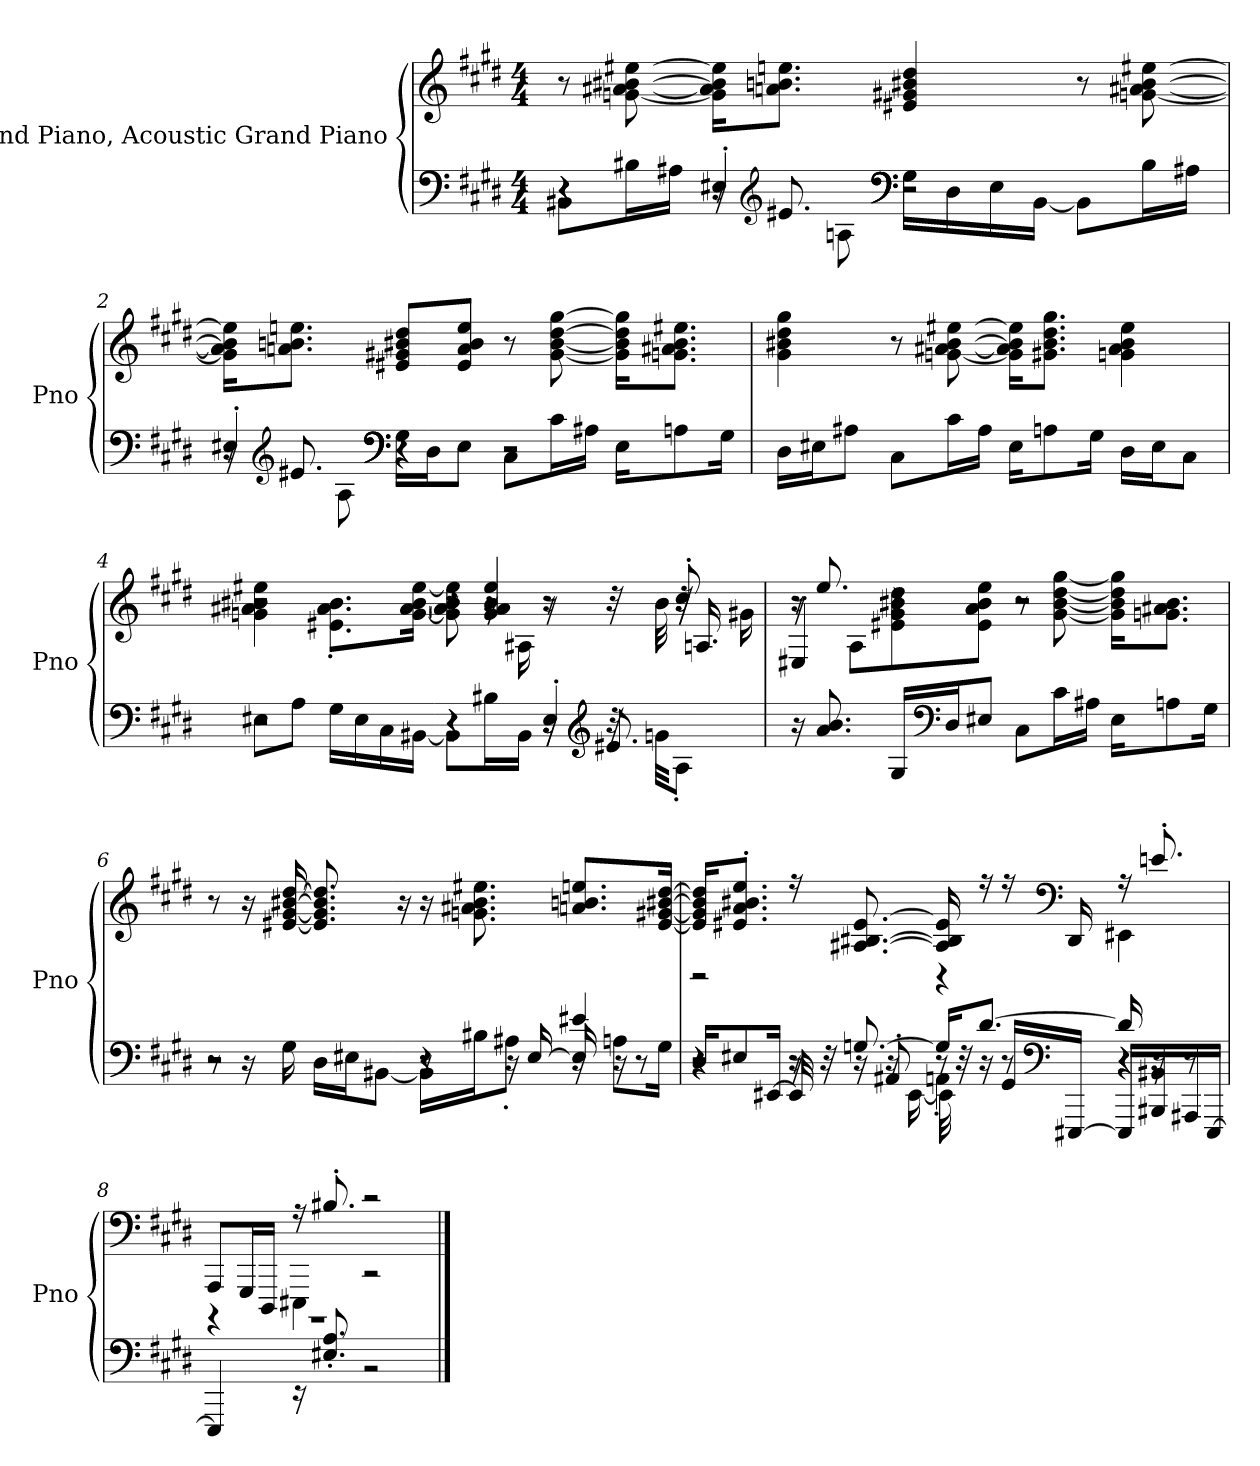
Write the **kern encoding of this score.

**kern	**kern
*part1	*part1
*staff2	*staff1
*I"Grand Piano, Acoustic Grand Piano	*
*I'Pno	*
*clefF4	*clefG2
*k[f#c#g#d#]	*k[f#c#g#d#]
*M4/4	*M4/4
*MM120	*MM120
=1	=1
*^	*
*	*^	*
4r	8BB#Xi\L	4r	8r
.	16B#Xi\L	.	[8gni\ [8a#Xi\ [8b#Xi\ [8ee#Xi\
.	16A#Xi\JJ	.	.
16r	8r	4E#X'i/	16g\] 16a#\] 16b#\] 16ee#\]KL
*clefG2	*	*	*
8.e#Xi/	.	.	8.ani\ 8.bni\ 8.eeni\J
.	8Ani\	.	.
*clefF4	*	*	*
2r	16G#i\LL	2r	4e#Xi/ 4g#Xi/ 4b#Xi/ 4dd#i/
.	16D#i\	.	.
.	16E#i\	.	.
.	[16BB#i\JJ	.	.
.	8BB#\L]	.	8r
.	16B#i\L	.	[8gni\ [8a#Xi\ [8b#i\ [8ee#Xi\
.	16A#Xi\JJ	.	.
!!LO:LB:g=z
=2	=2	=2	=2
16r	8r	4E#X'i/	16g\] 16a#\] 16b#\] 16ee#\]KL
*clefG2	*	*	*
8.e#Xi/	.	.	8.ani\ 8.bni\ 8.eeni\J
.	8Ai\	.	.
*clefF4	*	*	*
4r	16G#i\LL	4r	8e#Xi/ 8g#Xi/ 8b#Xi/ 8dd#i/L
.	16D#i\J	.	.
.	8E#i\J	.	8e#i/ 8ai/ 8b#i/ 8eei/J
2r	8C#i\L	2r	8r
.	16c#i\L	.	[8g#i\ [8b#i\ [8dd#i\ [8gg#i\
.	16A#Xi\JJ	.	.
.	16E#i\KL	.	16g#\] 16b#\] 16dd#\] 16gg#\]KL
.	8Ani\	.	8.gni\ 8.a#Xi\ 8.b#i\ 8.ee#Xi\J
.	16G#i\Jk	.	.
*v	*v	*v	*
=3	=3
16D#i\LL	4g#i\ 4b#Xi\ 4dd#i\ 4gg#i\
16E#Xi\J	.
8A#Xi\J	.
8C#i\L	8r
16c#i\L	[8gni\ [8a#Xi\ [8b#i\ [8ee#Xi\
16A#i\JJ	.
16E#i\KL	16g\] 16a#\] 16b#\] 16ee#\]KL
8Ani\	8.g#Xi\ 8.b#i\ 8.dd#i\ 8.gg#i\J
16G#i\Jk	.
16D#i\LL	4gni\ 4a#i\ 4b#i\ 4ee#i\
16E#i\J	.
8C#i\J	.
!!LO:LB:g=z
=4	=4
*^	*^
*	*^	*	*^
2r	8E#Xi\L	2r	2r	4gnj\ 4a#Xj\ 4b#Xj\ 4ee#XZ\	2r
.	8AZ\J	.	.	.	.
.	16G#Z\LL	.	.	8.e#XZ\' 8.a#Z\' 8.b#Z\'L	.
.	16E#Z\	.	.	.	.
.	16C#Z\	.	.	.	.
.	[16BB#Xj\JJ	.	.	[16gj\ [16a#j\ [16b#j\ [16ee#j\Jk	.
4r	8BB#\L]	4r	8r	8g\] 8a#\] 8b#\] 8ee#\]	4r
.	16B#Xj\L	.	4gj/ 4a#j/ 4b#j/ 4ee#j/	16r	.
.	16BB#Z\JJ	.	.	16A#XZ\	.
16r	16r	4E#'Z/	.	16r	8r
*clefG2	*	*	*	*	*
8.e#XZ/	32r	.	.	32r	.
.	32gnZ\KKL	.	.	32b#Z\	.
.	8A'Z\J	.	8cc#'Z/	16r	32r
.	.	.	.	.	16.AnZ/
.	.	.	.	16g#Xj\	.
*v	*v	*v	*	*	*
!!LO:LB:g=z	!!	!!
=5	=5	=5	=5
16r	16r	8r	4E#X'i/
8.ai/ 8.bi/	8.eei/	.	.
.	.	8Ai\L	.
16G#i/LL	4r	8e#Xi\ 8g#i\ 8b#Xi\ 8dd#i\	4r
*clefF4	*	*	*
16D#i/J	.	.	.
8E#Xi/J	.	8e#i\ 8ai\ 8b#i\ 8eei\J	.
8C#i\L	2r	8r	2r
16c#i\L	.	[8g#i\ [8b#i\ [8dd#i\ [8gg#j\	.
16A#Xi\JJ	.	.	.
16E#i\KL	.	16g#\] 16b#\] 16dd#\] 16gg#\]KL	.
8Anj\	.	8.gnj\ 8.a#Xj\ 8.b#i\J	.
16G#i\Jk	.	.	.
*	*v	*v	*v
=6	=6
*^	*
*	*^	*
2r	8r	2r	8r
.	16r	.	16r
.	16G#i\	.	[16e#Xi/ [16g#i/ [16b#Xi/ [16dd#i/
.	16D#i\LL	.	8.e#/] 8.g#/] 8.b#/] 8.dd#/]
.	16E#Xi\J	.	.
.	[8BB#Xi\J	.	.
.	.	.	16r
4r	16BB#\LL]	8r	16r
.	16B#Xi\J	.	8.gni\ 8.a#Xi\ 8.b#i\ 8.ee#Xi\
.	8A#X'i\J	16r	.
.	.	[16E#i/	.
4e#Xi/	16r	16E#/]	8.ani/ 8.bni/ 8.eeni/L
.	8Ani\L	16r	.
.	.	8r	.
.	16G#i\Jk	.	[16e#i/ [16g#Xi/ [16b#Xi/ [16dd#i/Jk
!!LO:LB:g=z
=7	=7	=7	=7
*	*	*^	*^
4r	2r	16D#i/KL	4r	16e#/] 16g#/] 16b#/] 16dd#/]KL	2r
.	.	8E#Xi/	.	8.e#Xi/' 8.ai/' 8.b#Xi/' 8.eei/'J	.
.	.	[16EE#Xi/Jk	.	.	.
16r	.	32EE#/]	8r	16r	.
.	.	32r	.	.	.
[8.Gni/	.	16r	.	[8.A#Xi/ [8.B#Xi/ [8.e#i/	.
.	.	8AA#X'i/	16r	.	.
.	.	.	[16EE#i\	.	.
16G/KL]	4AAn'i\	8r	32EE#\]	16A#/] 16B#/] 16e#/]	4r
.	.	.	32r	.	.
[8.d#i/J	.	.	16r	16r	.
.	.	16GG#i/LL	8r	16r	.
*clefF4	*	*	*	*clefF4	*
.	.	[16EEE#Xi/JJ	.	16DD#i/	.
16d#/]	4r	16EEE#/LL]	4r	16r	4EE#Xi\
16r	.	16BBB#Xi/ 16BB#Xi/	.	8.en'i/	.
8r	.	16AAA#Xi/	.	.	.
.	.	[16EEE#i/JJ	.	.	.
*	*v	*v	*v	*	*
=8	=8	=8	=8
1r	4EEE#/]	8AAAi/L	4r
.	.	16GGG#i/L	.
.	.	16DDD#i/JJ	.
.	16r	16r	4EEE#Xi\
.	8.E#Xi/' 8.Ai/'	8.B#X'i/	.
.	2r	2r	2r
*v	*v	*	*
*	*v	*v
==	==
*-	*-
